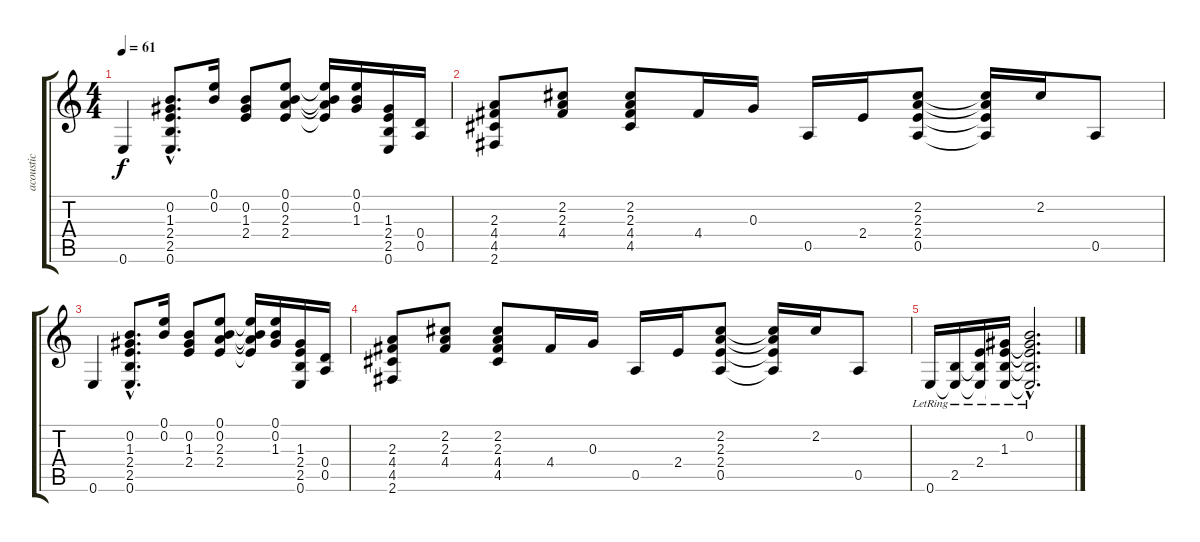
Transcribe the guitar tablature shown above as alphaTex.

\track ("acoustic" "acoustic") {instrument acousticguitarsteel}
\staff {score tabs}
\tuning (E4 B3 G3 D3 A2 E2) {hide}
\ts (4 4)
\tempo 61
\clef g2
\ks c
0.6.4{dy f} (0.2{hac} 1.3{hac} 2.4{hac} 2.5{hac} 0.6{hac}).8{d} (0.1 0.2).16 (0.2 1.3 2.4).8 (0.1 0.2 2.3 2.4).8 (0.1{t} 0.2{t} 2.3{t} 2.4{t}).16 (0.1 0.2 1.3).16 (1.3 2.4 2.5 0.6).16 (0.4 0.5).16 |
(2.3 4.4 4.5 2.6).8 (2.2 2.3 4.4).8 (2.2 2.3 4.4 4.5).8 4.4.16 0.3.16 0.5.16 2.4.16 (2.2 2.3 2.4 0.5).8 (2.2{t} 2.3{t} 2.4{t} 0.5{t}).16 2.2.16 0.5.8 |
0.6.4 (0.2{hac} 1.3{hac} 2.4{hac} 2.5{hac} 0.6{hac}).8{d} (0.1 0.2).16 (0.2 1.3 2.4).8 (0.1 0.2 2.3 2.4).8 (0.1{t} 0.2{t} 2.3{t} 2.4{t}).16 (0.1 0.2 1.3).16 (1.3 2.4 2.5 0.6).16 (0.4 0.5).16 |
(2.3 4.4 4.5 2.6).8 (2.2 2.3 4.4).8 (2.2 2.3 4.4 4.5).8 4.4.16 0.3.16 0.5.16 2.4.16 (2.2 2.3 2.4 0.5).8 (2.2{t} 2.3{t} 2.4{t} 0.5{t}).16 2.2.16 0.5.8 |
0.6{lr}.16 (2.5{lr} 0.6{t}).16 (2.4{lr} 2.5{t} 0.6{t}).16 (1.3{lr} 2.4{t} 2.5{t} 0.6{t}).16 (0.2{hac lr} 1.3{hac t} 2.4{hac t} 2.5{hac t} 0.6{hac t}).2{d}
